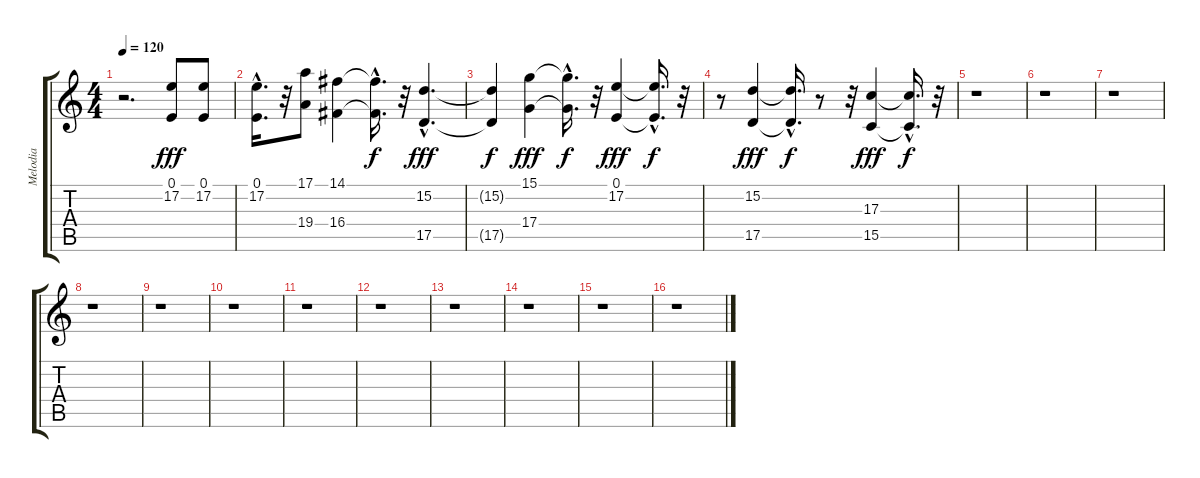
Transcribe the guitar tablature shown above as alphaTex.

\track ("Melodia" "Melodia") {instrument synthvoice}
\staff {score tabs}
\tuning (E4 B3 G3 D3 A2 E2) {hide}
\ts (4 4)
\tempo 120
\clef g2
\ks c
r.2{d dy f} (0.1 17.2).8{dy fff} (0.1 17.2).8 |
(0.1{hac} 17.2{hac}).16{d} r.32 (17.1 19.4).8 (14.1 16.4).4 (14.1{hac t} 16.4{hac t}).16{d dy f} r.32 (15.2{hac} 17.5{hac}).4{d dy fff} |
(15.2{t} 17.5{t}).4{dy f} (15.1 17.4).4{dy fff} (15.1{hac t} 17.4{hac t}).16{d dy f} r.32 (0.1 17.2).4{dy fff} (0.1{hac t} 17.2{hac t}).16{d dy f} r.32 |
r.8 (15.2 17.5).4{dy fff} (15.2{hac t} 17.5{hac t}).16{d dy f} r.8 r.32 (17.3 15.5).4{dy fff} (17.3{hac t} 15.5{hac t}).16{d dy f} r.32 |
r.1 |
r.1 |
r.1 |
r.1 |
r.1 |
r.1 |
r.1 |
r.1 |
r.1 |
r.1 |
r.1 |
r.1
